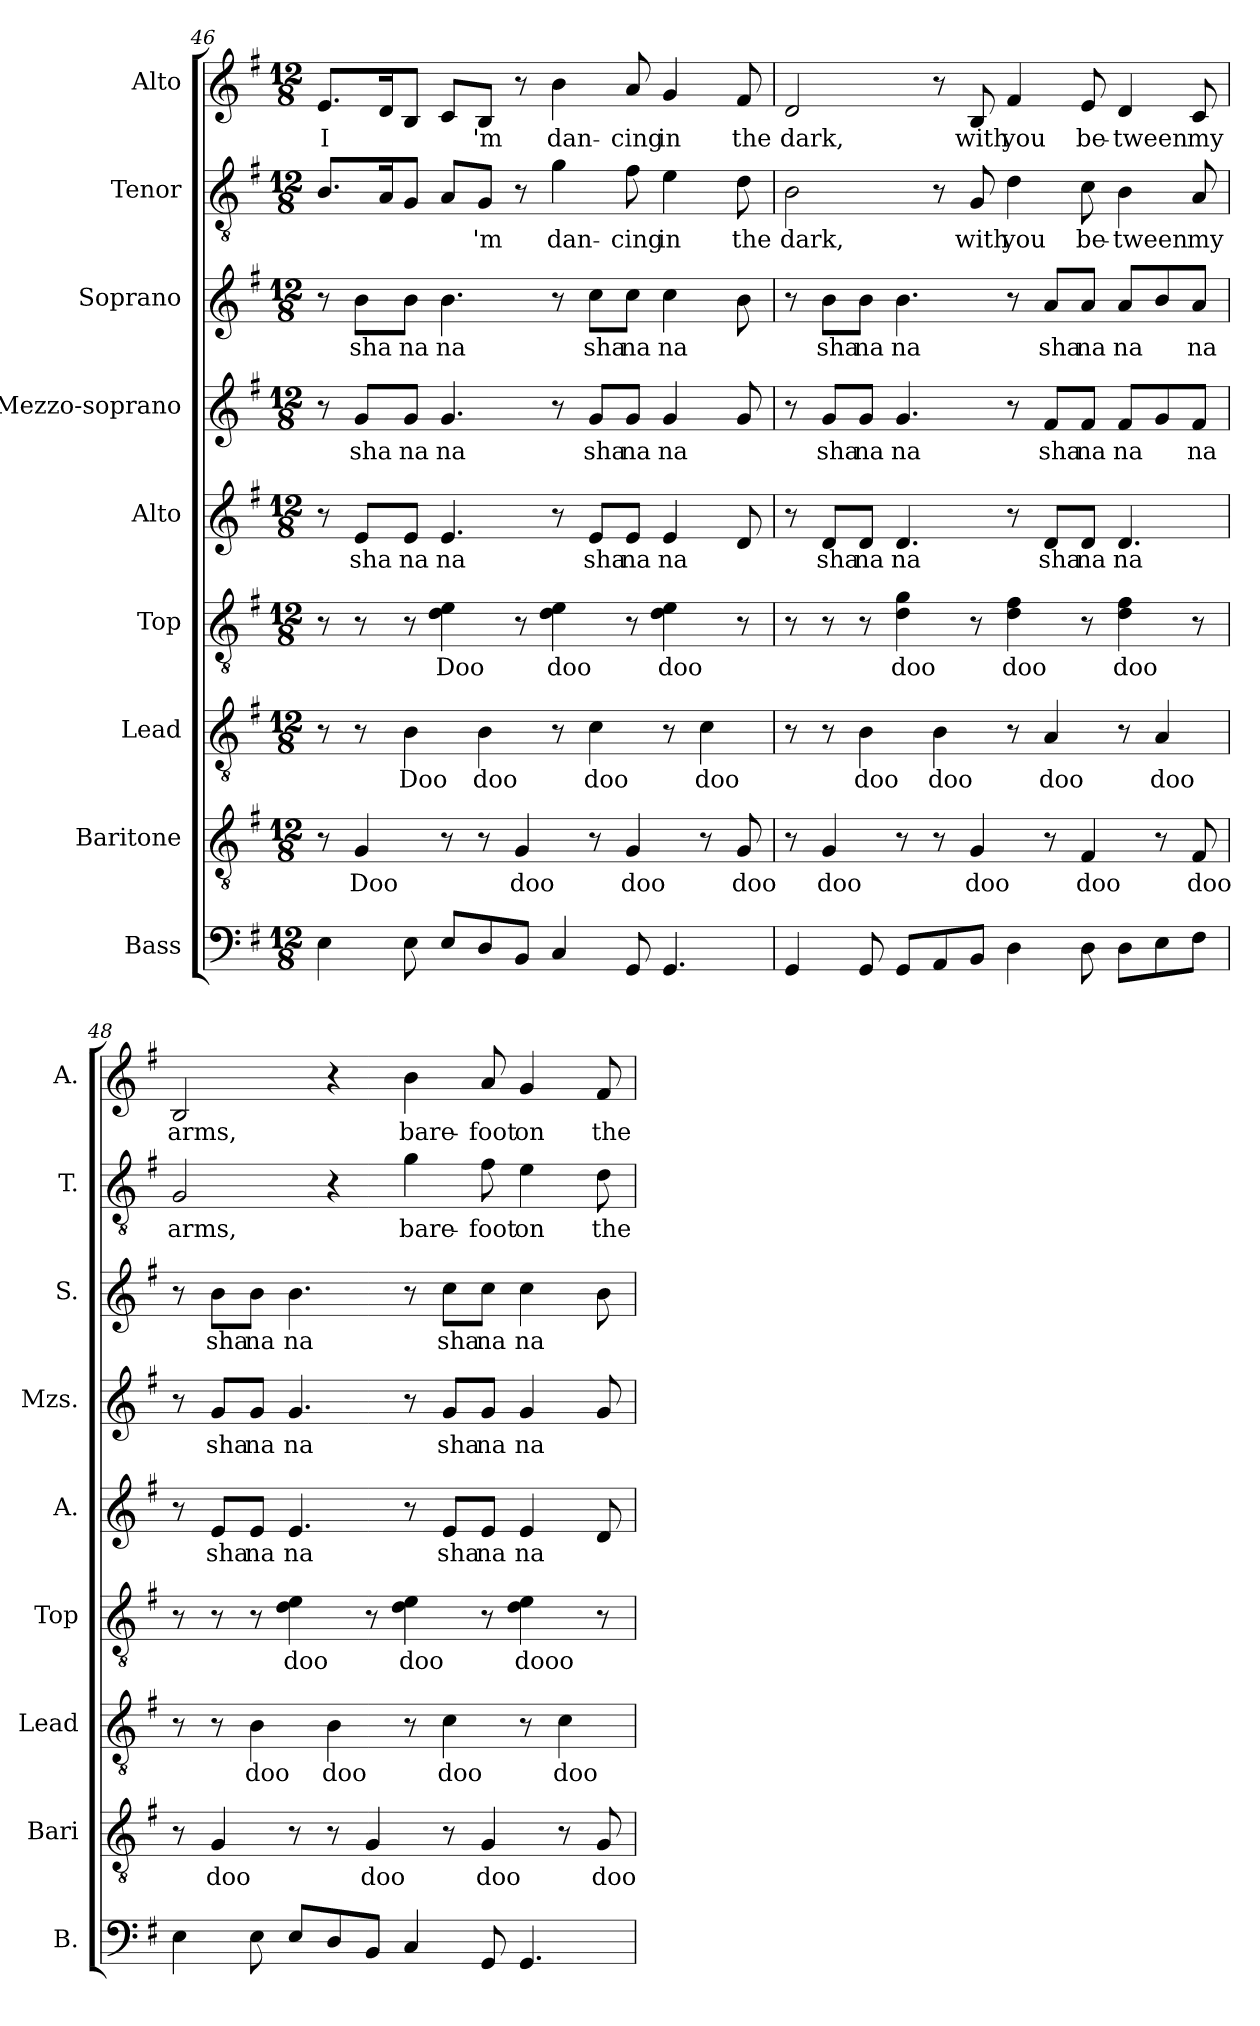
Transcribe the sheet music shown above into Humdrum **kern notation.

**kern	**kern	**text	**kern	**text	**kern	**text	**kern	**text	**kern	**text	**kern	**text	**kern	**text	**kern	**text
*part9	*part8	*part8	*part7	*part7	*part6	*part6	*part5	*part5	*part4	*part4	*part3	*part3	*part2	*part2	*part1	*part1
*staff9	*staff8	*staff8	*staff7	*staff7	*staff6	*staff6	*staff5	*staff5	*staff4	*staff4	*staff3	*staff3	*staff2	*staff2	*staff1	*staff1
*I"Bass	*I"Baritone	*	*I"Lead	*	*I"Top	*	*I"Alto	*	*I"Mezzo-soprano	*	*I"Soprano	*	*I"Tenor	*	*I"Alto	*
*I'B.	*I'Bari	*	*I'Lead	*	*I'Top	*	*I'A.	*	*I'Mzs.	*	*I'S.	*	*I'T.	*	*I'A.	*
!!LO:LB:g=z
*clefF4	*clefGv2	*	*clefGv2	*	*clefGv2	*	*clefG2	*	*clefG2	*	*clefG2	*	*clefGv2	*	*clefG2	*
*k[f#]	*k[f#]	*	*k[f#]	*	*k[f#]	*	*k[f#]	*	*k[f#]	*	*k[f#]	*	*k[f#]	*	*k[f#]	*
*M12/8	*M12/8	*	*M12/8	*	*M12/8	*	*M12/8	*	*M12/8	*	*M12/8	*	*M12/8	*	*M12/8	*
=46	=46	=46	=46	=46	=46	=46	=46	=46	=46	=46	=46	=46	=46	=46	=46	=46
!	!	!	!	!	!	!	!	!	!	!	!	!	!	!	!	!LO:LY:b
4E\	8r	.	8r	.	8r	.	8r	.	8r	.	8r	.	8.B/L	.	8.e/L	I
!	!	!LO:LY:b	!	!	!	!	!	!LO:LY:b	!	!LO:LY:b	!	!LO:LY:b	!	!	!	!
.	4G/	Doo	8r	.	8r	.	8e/L	-sha	8g/L	-sha	8b\L	-sha	.	.	.	.
.	.	.	.	.	.	.	.	.	.	.	.	.	16A/K	.	16d/K	.
!	!	!	!	!LO:LY:b	!	!	!	!LO:LY:b	!	!LO:LY:b	!	!LO:LY:b	!	!	!	!
8E\	.	.	4B\	Doo	8r	.	8e/J	na	8g/J	na	8b\J	na	8G/J	.	8B/J	.
!	!	!	!	!	!	!LO:LY:b	!	!LO:LY:b	!	!LO:LY:b	!	!LO:LY:b	!	!	!	!
8E/L	8r	.	.	.	4d\ 4e\	Doo	4.e/	na	4.g/	na	4.b\	na	8A/L	.	8c/L	.
!	!	!	!	!LO:LY:b	!	!	!	!	!	!	!	!	!	!LO:LY:b	!	!LO:LY:b
8D/	8r	.	4B\	doo	.	.	.	.	.	.	.	.	8G/J	'm	8B/J	'm
!	!	!LO:LY:b	!	!	!	!	!	!	!	!	!	!	!	!	!	!
8BB/J	4G/	doo	.	.	8r	.	.	.	.	.	.	.	8r	.	8r	.
!	!	!	!	!	!	!LO:LY:b	!	!	!	!	!	!	!	!LO:LY:b	!	!LO:LY:b
4C/	.	.	8r	.	4d\ 4e\	doo	8r	.	8r	.	8r	.	4g\	dan-	4b\	dan-
!	!	!	!	!LO:LY:b	!	!	!	!LO:LY:b	!	!LO:LY:b	!	!LO:LY:b	!	!	!	!
.	8r	.	4c\	doo	.	.	8e/L	sha	8g/L	sha	8cc\L	sha	.	.	.	.
!	!	!LO:LY:b	!	!	!	!	!	!LO:LY:b	!	!LO:LY:b	!	!LO:LY:b	!	!LO:LY:b	!	!LO:LY:b
8GG/	4G/	doo	.	.	8r	.	8e/J	na	8g/J	na	8cc\J	na	8f#\	-cing	8a/	-cing
!	!	!	!	!	!	!LO:LY:b	!	!LO:LY:b	!	!LO:LY:b	!	!LO:LY:b	!	!LO:LY:b	!	!LO:LY:b
4.GG/	.	.	8r	.	4d\ 4e\	doo	4e/	na	4g/	na	4cc\	na	4e\	in	4g/	in
!	!	!	!	!LO:LY:b	!	!	!	!	!	!	!	!	!	!	!	!
.	8r	.	4c\	doo	.	.	.	.	.	.	.	.	.	.	.	.
!	!	!LO:LY:b	!	!	!	!	!	!	!	!	!	!	!	!LO:LY:b	!	!LO:LY:b
.	8G/	doo	.	.	8r	.	8d/	.	8g/	.	8b\	.	8d\	the	8f#/	the
=47	=47	=47	=47	=47	=47	=47	=47	=47	=47	=47	=47	=47	=47	=47	=47	=47
!	!	!	!	!	!	!	!	!	!	!	!	!	!	!LO:LY:b	!	!LO:LY:b
4GG/	8r	.	8r	.	8r	.	8r	.	8r	.	8r	.	2B\	dark,	2d/	dark,
!	!	!LO:LY:b	!	!	!	!	!	!LO:LY:b	!	!LO:LY:b	!	!LO:LY:b	!	!	!	!
.	4G/	doo	8r	.	8r	.	8d/L	sha	8g/L	sha	8b\L	sha	.	.	.	.
!	!	!	!	!LO:LY:b	!	!	!	!LO:LY:b	!	!LO:LY:b	!	!LO:LY:b	!	!	!	!
8GG/	.	.	4B\	doo	8r	.	8d/J	na	8g/J	na	8b\J	na	.	.	.	.
!	!	!	!	!	!	!LO:LY:b	!	!LO:LY:b	!	!LO:LY:b	!	!LO:LY:b	!	!	!	!
8GG/L	8r	.	.	.	4d\ 4g\	doo	4.d/	na	4.g/	na	4.b\	na	.	.	.	.
!	!	!	!	!LO:LY:b	!	!	!	!	!	!	!	!	!	!	!	!
8AA/	8r	.	4B\	doo	.	.	.	.	.	.	.	.	8r	.	8r	.
!	!	!LO:LY:b	!	!	!	!	!	!	!	!	!	!	!	!LO:LY:b	!	!LO:LY:b
8BB/J	4G/	doo	.	.	8r	.	.	.	.	.	.	.	8G/	with	8B/	with
!	!	!	!	!	!	!LO:LY:b	!	!	!	!	!	!	!	!LO:LY:b	!	!LO:LY:b
4D\	.	.	8r	.	4d\ 4f#\	doo	8r	.	8r	.	8r	.	4d\	you	4f#/	you
!	!	!	!	!LO:LY:b	!	!	!	!LO:LY:b	!	!LO:LY:b	!	!LO:LY:b	!	!	!	!
.	8r	.	4A/	doo	.	.	8d/L	sha	8f#/L	sha	8a/L	sha	.	.	.	.
!	!	!LO:LY:b	!	!	!	!	!	!LO:LY:b	!	!LO:LY:b	!	!LO:LY:b	!	!LO:LY:b	!	!LO:LY:b
8D\	4F#/	doo	.	.	8r	.	8d/J	na	8f#/J	na	8a/J	na	8c\	be-	8e/	be-
!	!	!	!	!	!	!LO:LY:b	!	!LO:LY:b	!	!LO:LY:b	!	!LO:LY:b	!	!LO:LY:b	!	!LO:LY:b
8D\L	.	.	8r	.	4d\ 4f#\	doo	4.d/	na	8f#/L	na	8a/L	na	4B\	-tween	4d/	-tween
!	!	!	!	!LO:LY:b	!	!	!	!	!	!	!	!	!	!	!	!
8E\	8r	.	4A/	doo	.	.	.	.	8g/	.	8b/	.	.	.	.	.
!	!	!LO:LY:b	!	!	!	!	!	!	!	!LO:LY:b	!	!LO:LY:b	!	!LO:LY:b	!	!LO:LY:b
8F#\J	8F#/	doo	.	.	8r	.	.	.	8f#/J	na	8a/J	na	8A/	my	8c/	my
=48	=48	=48	=48	=48	=48	=48	=48	=48	=48	=48	=48	=48	=48	=48	=48	=48
!	!	!	!	!	!	!	!	!	!	!	!	!	!	!LO:LY:b	!	!LO:LY:b
4E\	8r	.	8r	.	8r	.	8r	.	8r	.	8r	.	2G/	arms,	2B/	arms,
!	!	!LO:LY:b	!	!	!	!	!	!LO:LY:b	!	!LO:LY:b	!	!LO:LY:b	!	!	!	!
.	4G/	doo	8r	.	8r	.	8e/L	-sha	8g/L	-sha	8b\L	-sha	.	.	.	.
!	!	!	!	!LO:LY:b	!	!	!	!LO:LY:b	!	!LO:LY:b	!	!LO:LY:b	!	!	!	!
8E\	.	.	4B\	doo	8r	.	8e/J	na	8g/J	na	8b\J	na	.	.	.	.
!	!	!	!	!	!	!LO:LY:b	!	!LO:LY:b	!	!LO:LY:b	!	!LO:LY:b	!	!	!	!
8E/L	8r	.	.	.	4d\ 4e\	doo	4.e/	na	4.g/	na	4.b\	na	.	.	.	.
!	!	!	!	!LO:LY:b	!	!	!	!	!	!	!	!	!	!	!	!
8D/	8r	.	4B\	doo	.	.	.	.	.	.	.	.	4r	.	4r	.
!	!	!LO:LY:b	!	!	!	!	!	!	!	!	!	!	!	!	!	!
8BB/J	4G/	doo	.	.	8r	.	.	.	.	.	.	.	.	.	.	.
!	!	!	!	!	!	!LO:LY:b	!	!	!	!	!	!	!	!LO:LY:b	!	!LO:LY:b
4C/	.	.	8r	.	4d\ 4e\	doo	8r	.	8r	.	8r	.	4g\	bare-	4b\	bare-
!	!	!	!	!LO:LY:b	!	!	!	!LO:LY:b	!	!LO:LY:b	!	!LO:LY:b	!	!	!	!
.	8r	.	4c\	doo	.	.	8e/L	sha	8g/L	sha	8cc\L	sha	.	.	.	.
!	!	!LO:LY:b	!	!	!	!	!	!LO:LY:b	!	!LO:LY:b	!	!LO:LY:b	!	!LO:LY:b	!	!LO:LY:b
8GG/	4G/	doo	.	.	8r	.	8e/J	na	8g/J	na	8cc\J	na	8f#\	-foot	8a/	-foot
!	!	!	!	!	!	!LO:LY:b	!	!LO:LY:b	!	!LO:LY:b	!	!LO:LY:b	!	!LO:LY:b	!	!LO:LY:b
4.GG/	.	.	8r	.	4d\ 4e\	dooo	4e/	na	4g/	na	4cc\	na	4e\	on	4g/	on
!	!	!	!	!LO:LY:b	!	!	!	!	!	!	!	!	!	!	!	!
.	8r	.	4c\	doo	.	.	.	.	.	.	.	.	.	.	.	.
!	!	!LO:LY:b	!	!	!	!	!	!	!	!	!	!	!	!LO:LY:b	!	!LO:LY:b
.	8G/	doo	.	.	8r	.	8d/	.	8g/	.	8b\	.	8d\	the	8f#/	the
=	=	=	=	=	=	=	=	=	=	=	=	=	=	=	=	=
*-	*-	*-	*-	*-	*-	*-	*-	*-	*-	*-	*-	*-	*-	*-	*-	*-
